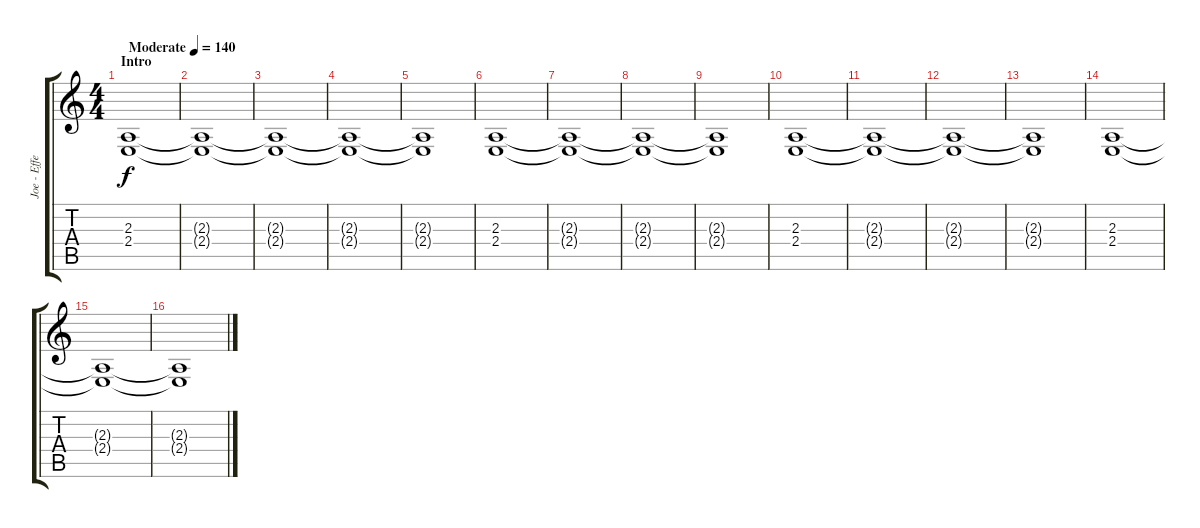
\track ("Joe - Effects" "Joe - Effe") {instrument seashore}
\staff {score tabs}
\tuning (E4 B3 G3 D3 A2 E2) {hide}
\ts (4 4)
\section ("" "Intro")
\tempo (140 "Moderate")
\clef g2
\ks c
(2.3 2.4).1{dy f instrument seashore} |
(2.3{t} 2.4{t}).1 |
(2.3{t} 2.4{t}).1 |
(2.3{t} 2.4{t}).1 |
(2.3{t} 2.4{t}).1 |
(2.3 2.4).1 |
(2.3{t} 2.4{t}).1 |
(2.3{t} 2.4{t}).1 |
(2.3{t} 2.4{t}).1 |
(2.3 2.4).1 |
(2.3{t} 2.4{t}).1 |
(2.3{t} 2.4{t}).1 |
(2.3{t} 2.4{t}).1 |
(2.3 2.4).1 |
(2.3{t} 2.4{t}).1 |
(2.3{t} 2.4{t}).1
